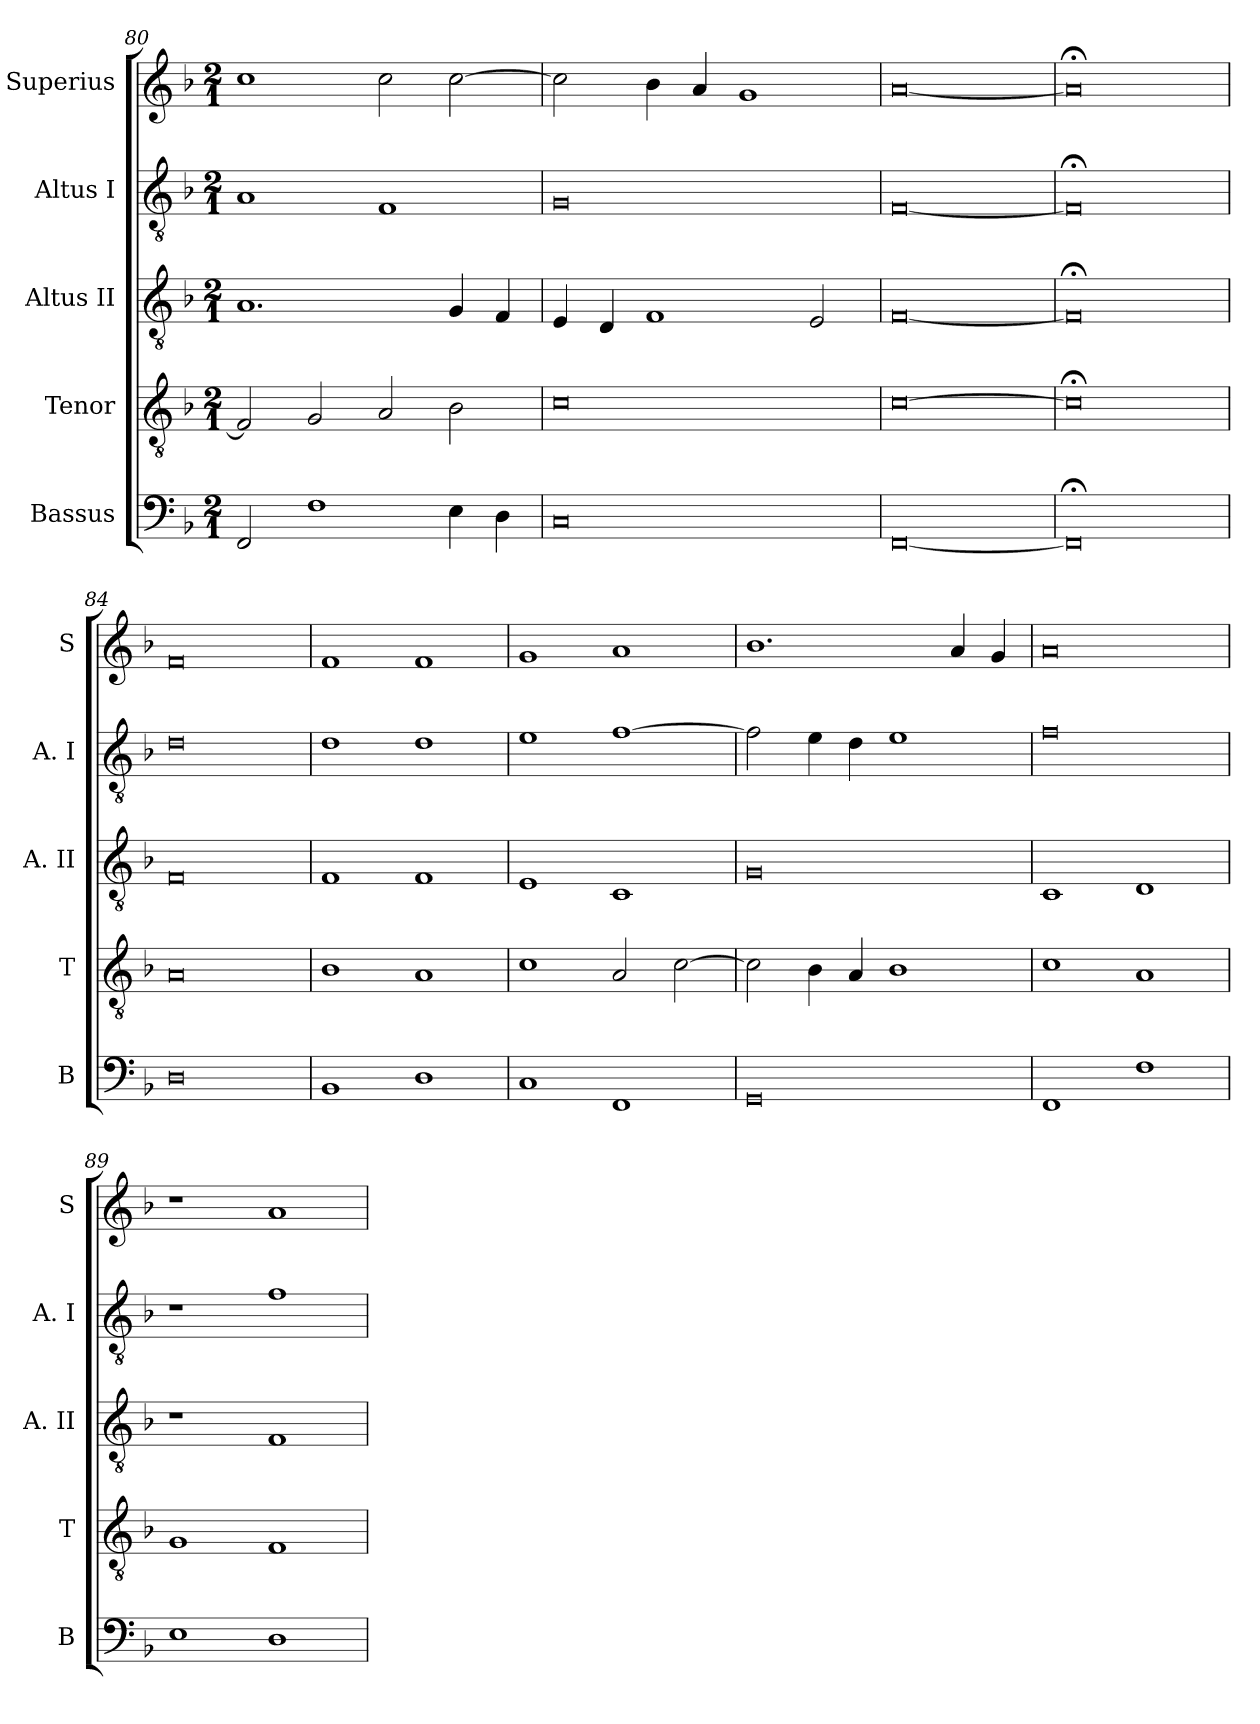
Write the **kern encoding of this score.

**kern	**kern	**kern	**kern	**kern
*part5	*part4	*part3	*part2	*part1
*staff5	*staff4	*staff3	*staff2	*staff1
*I"Bassus	*I"Tenor	*I"Altus II	*I"Altus I	*I"Superius
*I'B	*I'T	*I'A. II	*I'A. I	*I'S
*clefF4	*clefGv2	*clefGv2	*clefGv2	*clefG2
*k[b-]	*k[b-]	*k[b-]	*k[b-]	*k[b-]
*F:	*F:	*F:	*F:	*F:
*M2/1	*M2/1	*M2/1	*M2/1	*M2/1
=80	=80	=80	=80	=80
2FF	2F]	1.A	1A	1cc
1F	2G	.	.	.
.	2A	.	1F	2cc
4E	2B-	4G	.	[2cc
4D	.	4F	.	.
=81	=81	=81	=81	=81
0C	0c	4E	0G	2cc]
.	.	4D	.	.
.	.	1F	.	4b-
.	.	.	.	4a
.	.	.	.	1g
.	.	2E	.	.
=82	=82	=82	=82	=82
[0FF	[0c	[0F	[0F	[0a
=83	=83	=83	=83	=83
0FF;<]	0c;<]	0F;<]	0F;<]	0a;<]
=84	=84	=84	=84	=84
0D	0A	0F	0d	0f
=85	=85	=85	=85	=85
1BB-	1B-	1F	1d	1f
1D	1A	1F	1d	1f
=86	=86	=86	=86	=86
1C	1c	1E	1e	1g
1FF	2A	1C	[1f	1a
.	[2c	.	.	.
=87	=87	=87	=87	=87
0GG	2c]	0G	2f]	1.b-
.	4B-	.	4e	.
.	4A	.	4d	.
.	1B-	.	1e	.
.	.	.	.	4a
.	.	.	.	4g
=88	=88	=88	=88	=88
1FF	1c	1C	0f	0a
1F	1A	1D	.	.
=89	=89	=89	=89	=89
1E	1G	1r	1r	1r
1D	1F	1F	1f	1a
=	=	=	=	=
*-	*-	*-	*-	*-
